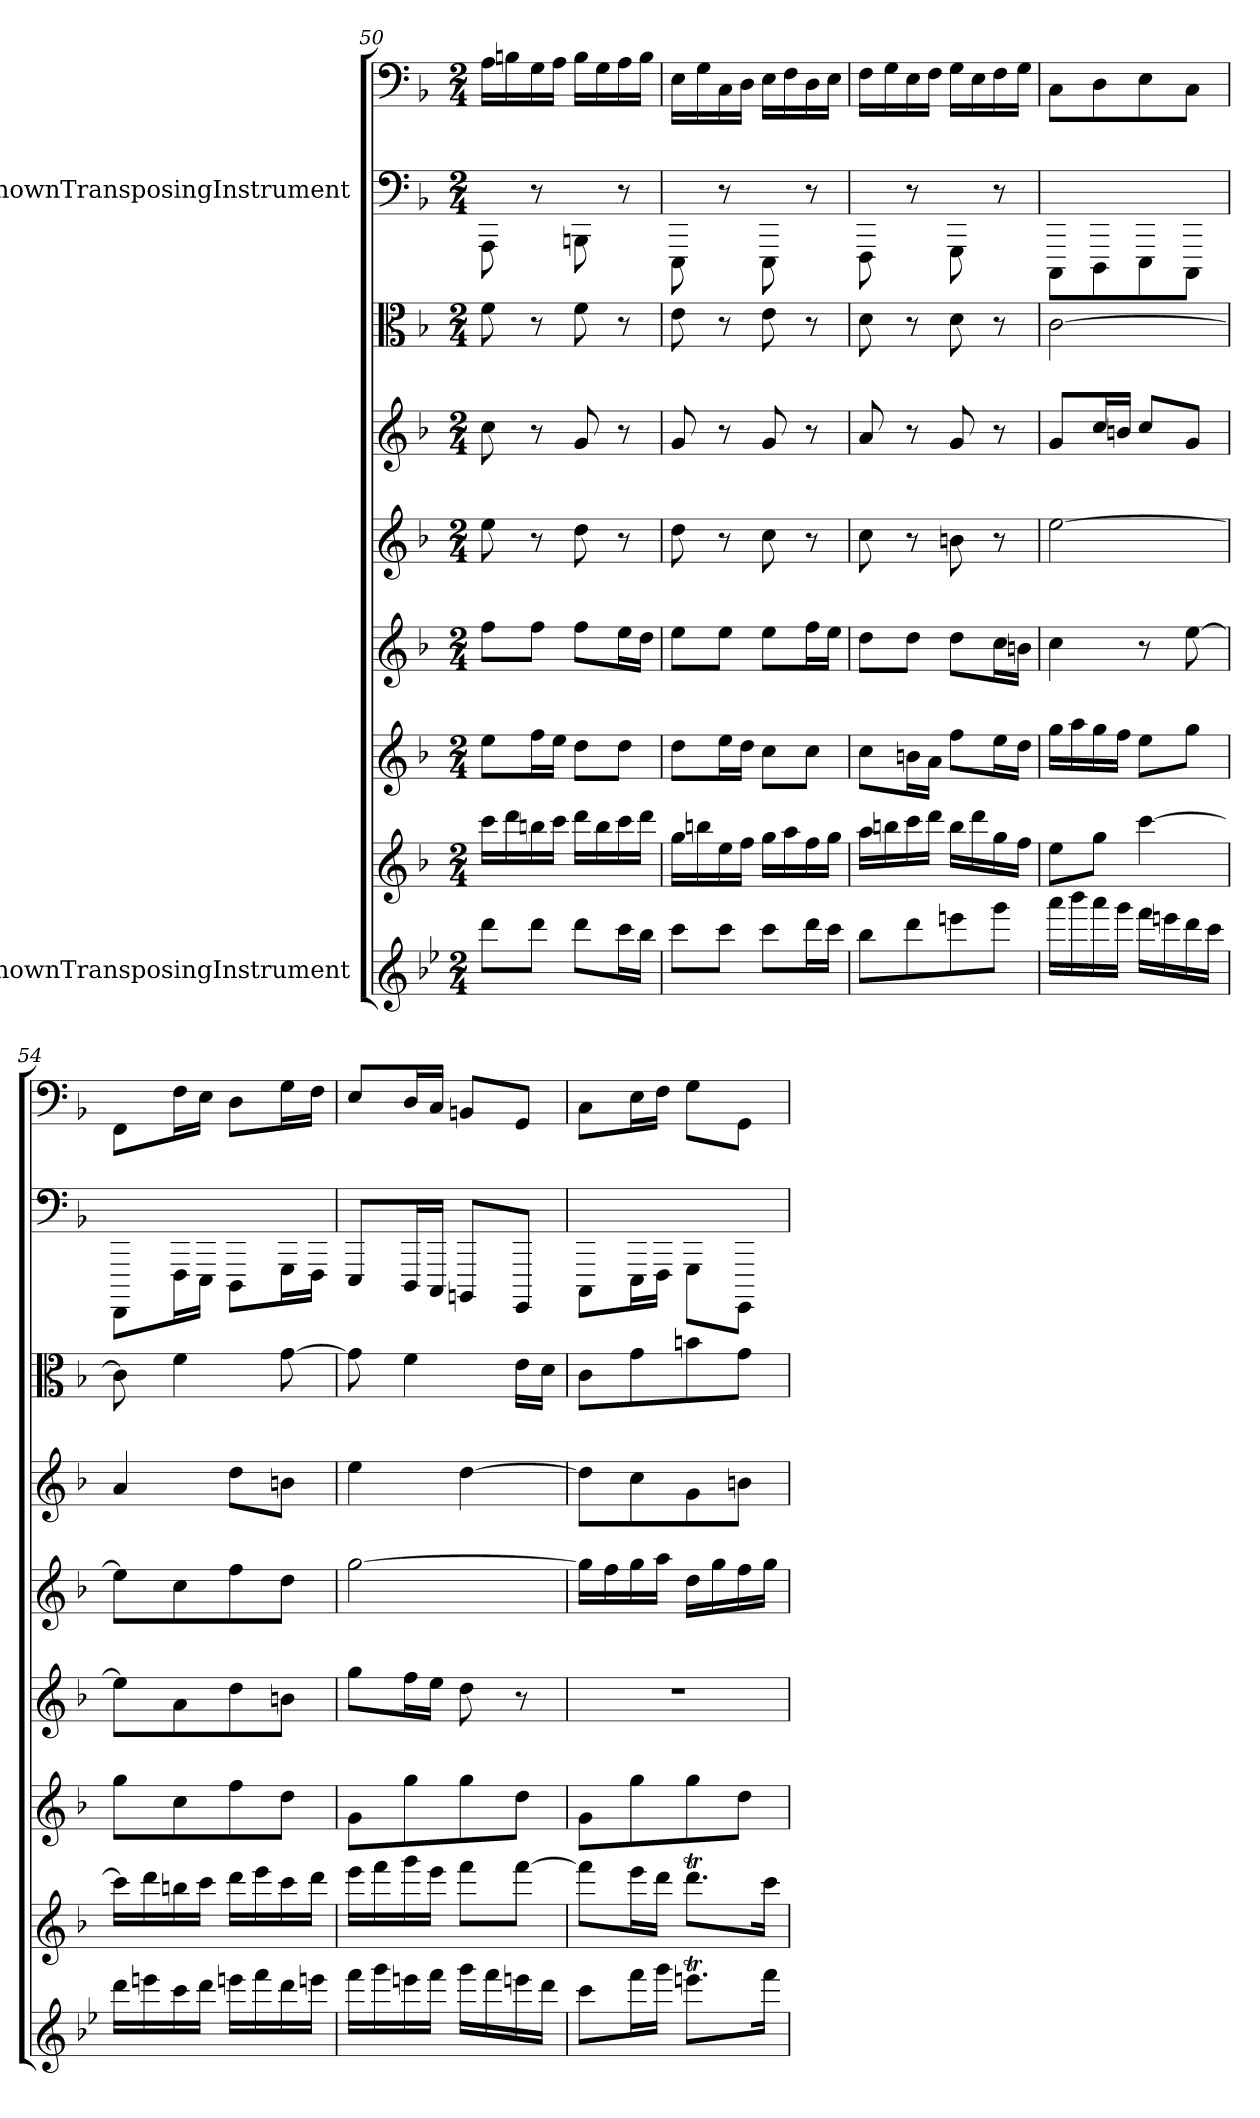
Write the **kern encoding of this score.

**kern	**kern	**kern	**kern	**kern	**kern	**kern	**kern	**kern
*part9	*part8	*part7	*part6	*part5	*part4	*part3	*part2	*part1
*staff9	*staff8	*staff7	*staff6	*staff5	*staff4	*staff3	*staff2	*staff1
*I"UnknownTransposingInstrument	*	*	*	*	*	*	*I"UnknownTransposingInstrument	*
*clefG2	*clefG2	*clefG2	*clefG2	*clefG2	*clefG2	*clefC3	*clefF4	*clefF4
*ITrd3c5	*	*	*	*	*	*	*ITrd-7c-12	*
*k[b-]	*k[b-]	*k[b-]	*k[b-]	*k[b-]	*k[b-]	*k[b-]	*k[b-]	*k[b-]
*M2/4	*M2/4	*M2/4	*M2/4	*M2/4	*M2/4	*M2/4	*M2/4	*M2/4
=50	=50	=50	=50	=50	=50	=50	=50	=50
8aa\L	16ccc\LL	8ee\L	8ff\L	8ee\	8cc\	8f\	8AA\	16A\LL
.	16ddd\	.	.	.	.	.	.	16Bn\
8aa\J	16bbn\	16ff\L	8ff\J	8r	8r	8r	8r	16G\
.	16ccc\JJ	16ee\JJ	.	.	.	.	.	16A\JJ
8aa\L	16ddd\LL	8dd\L	8ff\L	8dd\	8g/	8f\	8BBn\	16B\LL
.	16bb\	.	.	.	.	.	.	16G\
16gg\L	16ccc\	8dd\J	16ee\L	8r	8r	8r	8r	16A\
16ff\JJ	16ddd\JJ	.	16dd\JJ	.	.	.	.	16B\JJ
=51	=51	=51	=51	=51	=51	=51	=51	=51
8gg\L	16gg\LL	8dd\L	8ee\L	8dd\	8g/	8e\	8EE\	16E\LL
.	16bbn\	.	.	.	.	.	.	16G\
8gg\J	16ee\	16ee\L	8ee\J	8r	8r	8r	8r	16C\
.	16ff\JJ	16dd\JJ	.	.	.	.	.	16D\JJ
8gg\L	16gg\LL	8cc\L	8ee\L	8cc\	8g/	8e\	8EE\	16E\LL
.	16aa\	.	.	.	.	.	.	16F\
16aa\L	16ff\	8cc\J	16ff\L	8r	8r	8r	8r	16D\
16gg\JJ	16gg\JJ	.	16ee\JJ	.	.	.	.	16E\JJ
=52	=52	=52	=52	=52	=52	=52	=52	=52
8ff\L	16aa\LL	8cc\L	8dd\L	8cc\	8a/	8d\	8FF\	16F\LL
.	16bbn\	.	.	.	.	.	.	16G\
8aa\	16ccc\	16bn\L	8dd\J	8r	8r	8r	8r	16E\
.	16ddd\JJ	16a\JJ	.	.	.	.	.	16F\JJ
8bbn\	16bb\LL	8ff\L	8dd\L	8bn\	8g/	8d\	8GG\	16G\LL
.	16ddd\	.	.	.	.	.	.	16E\
8ddd\J	16gg\	16ee\L	16cc\L	8r	8r	8r	8r	16F\
.	16ff\JJ	16dd\JJ	16bn\JJ	.	.	.	.	16G\JJ
=53	=53	=53	=53	=53	=53	=53	=53	=53
16eee\LL	8ee\L	16gg\LL	4cc\	[2ee\	8g/L	[2c\	8CC\L	8C\L
16fff\	.	16aa\	.	.	.	.	.	.
16eee\	8gg\J	16gg\	.	.	16cc/L	.	8DD\	8D\
16ddd\JJ	.	16ff\JJ	.	.	16bn/JJ	.	.	.
16ccc\LL	[4ccc\	8ee\L	8r	.	8cc/L	.	8EE\	8E\
16bbn\	.	.	.	.	.	.	.	.
16aa\	.	8gg\J	[8ee\	.	8g/J	.	8CC\J	8C\J
16gg\JJ	.	.	.	.	.	.	.	.
=54	=54	=54	=54	=54	=54	=54	=54	=54
16aa\LL	16ccc\LL]	8gg\L	8ee\L]	8ee\L]	4a/	8c\]	8FFF\L	8FF\L
16bbn\	16ddd\	.	.	.	.	.	.	.
16gg\	16bbn\	8cc\	8a\	8cc\	.	4f\	16FF\L	16F\L
16aa\JJ	16ccc\JJ	.	.	.	.	.	16EE\JJ	16E\JJ
16bbn\LL	16ddd\LL	8ff\	8dd\	8ff\	8dd\L	.	8DD\L	8D\L
16ccc\	16eee\	.	.	.	.	.	.	.
16aa\	16ccc\	8dd\J	8bn\J	8dd\J	8bn\J	[8g\	16GG\L	16G\L
16bbn\JJ	16ddd\JJ	.	.	.	.	.	16FF\JJ	16F\JJ
=55	=55	=55	=55	=55	=55	=55	=55	=55
16ccc\LL	16eee\LL	8g\L	8gg\L	[2gg\	4ee\	8g\]	8EE/L	8E/L
16ddd\	16fff\	.	.	.	.	.	.	.
16bbn\	16ggg\	8gg\	16ff\L	.	.	4f\	16DD/L	16D/L
16ccc\JJ	16eee\JJ	.	16ee\JJ	.	.	.	16CC/JJ	16C/JJ
16ddd\LL	8fff\L	8gg\	8dd\	.	[4dd\	.	8BBBn/L	8BBn/L
16ccc\	.	.	.	.	.	.	.	.
16bbn\	[8fff\J	8dd\J	8r	.	.	16e\LL	8GGG/J	8GG/J
16aa\JJ	.	.	.	.	.	16d\JJ	.	.
=56	=56	=56	=56	=56	=56	=56	=56	=56
8gg\L	8fff\L]	8g\L	2r	16gg\LL]	8dd\L]	8c\L	8CC\L	8C\L
.	.	.	.	16ff\	.	.	.	.
16ccc\L	16eee\L	8gg\	.	16gg\	8cc\	8g\	16EE\L	16E\L
16ddd\JJ	16ddd\JJ	.	.	16aa\JJ	.	.	16FF\JJ	16F\JJ
8.bbnt\L	8.dddT\L	8gg\	.	16dd\LL	8g\	8bn\	8GG\L	8G\L
.	.	.	.	16gg\	.	.	.	.
.	.	8dd\J	.	16ff\	8bn\J	8g\J	8GGG\J	8GG\J
16ccc\Jk	16ccc\Jk	.	.	16gg\JJ	.	.	.	.
=	=	=	=	=	=	=	=	=
*-	*-	*-	*-	*-	*-	*-	*-	*-
